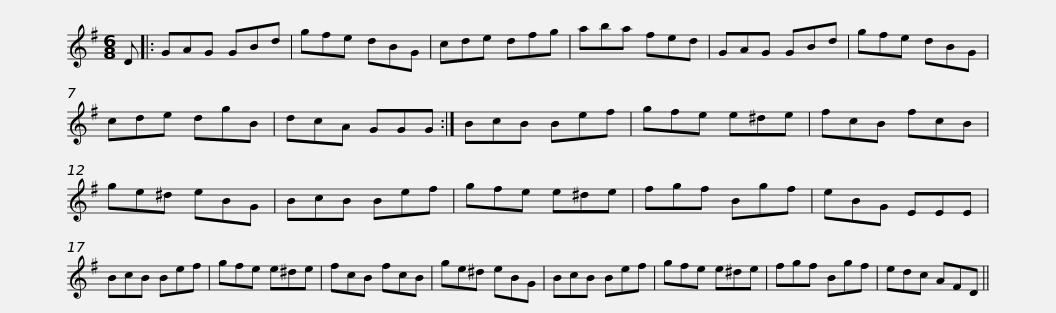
X:1
L:1/8
M:6/8
I:linebreak $
K:G
V:1 treble
V:1
 D |: GAG GBd | gfe dBG | cde dfg | aba fed | %5
 GAG GBd | gfe dBG | cde dgB |$ dcA GGG :| BcB Bef | %10
 gfe e^de | fcB fcB | ge^d eBG | BcB Bef | gfe e^de |$ %15
 fgf Bgf | eBG EEE | BcB Bef | gfe e^de | fcB fcB | %20
 ge^d eBG | BcB Bef |$ gfe e^de | fgf Bgf | edc AFD || %25
